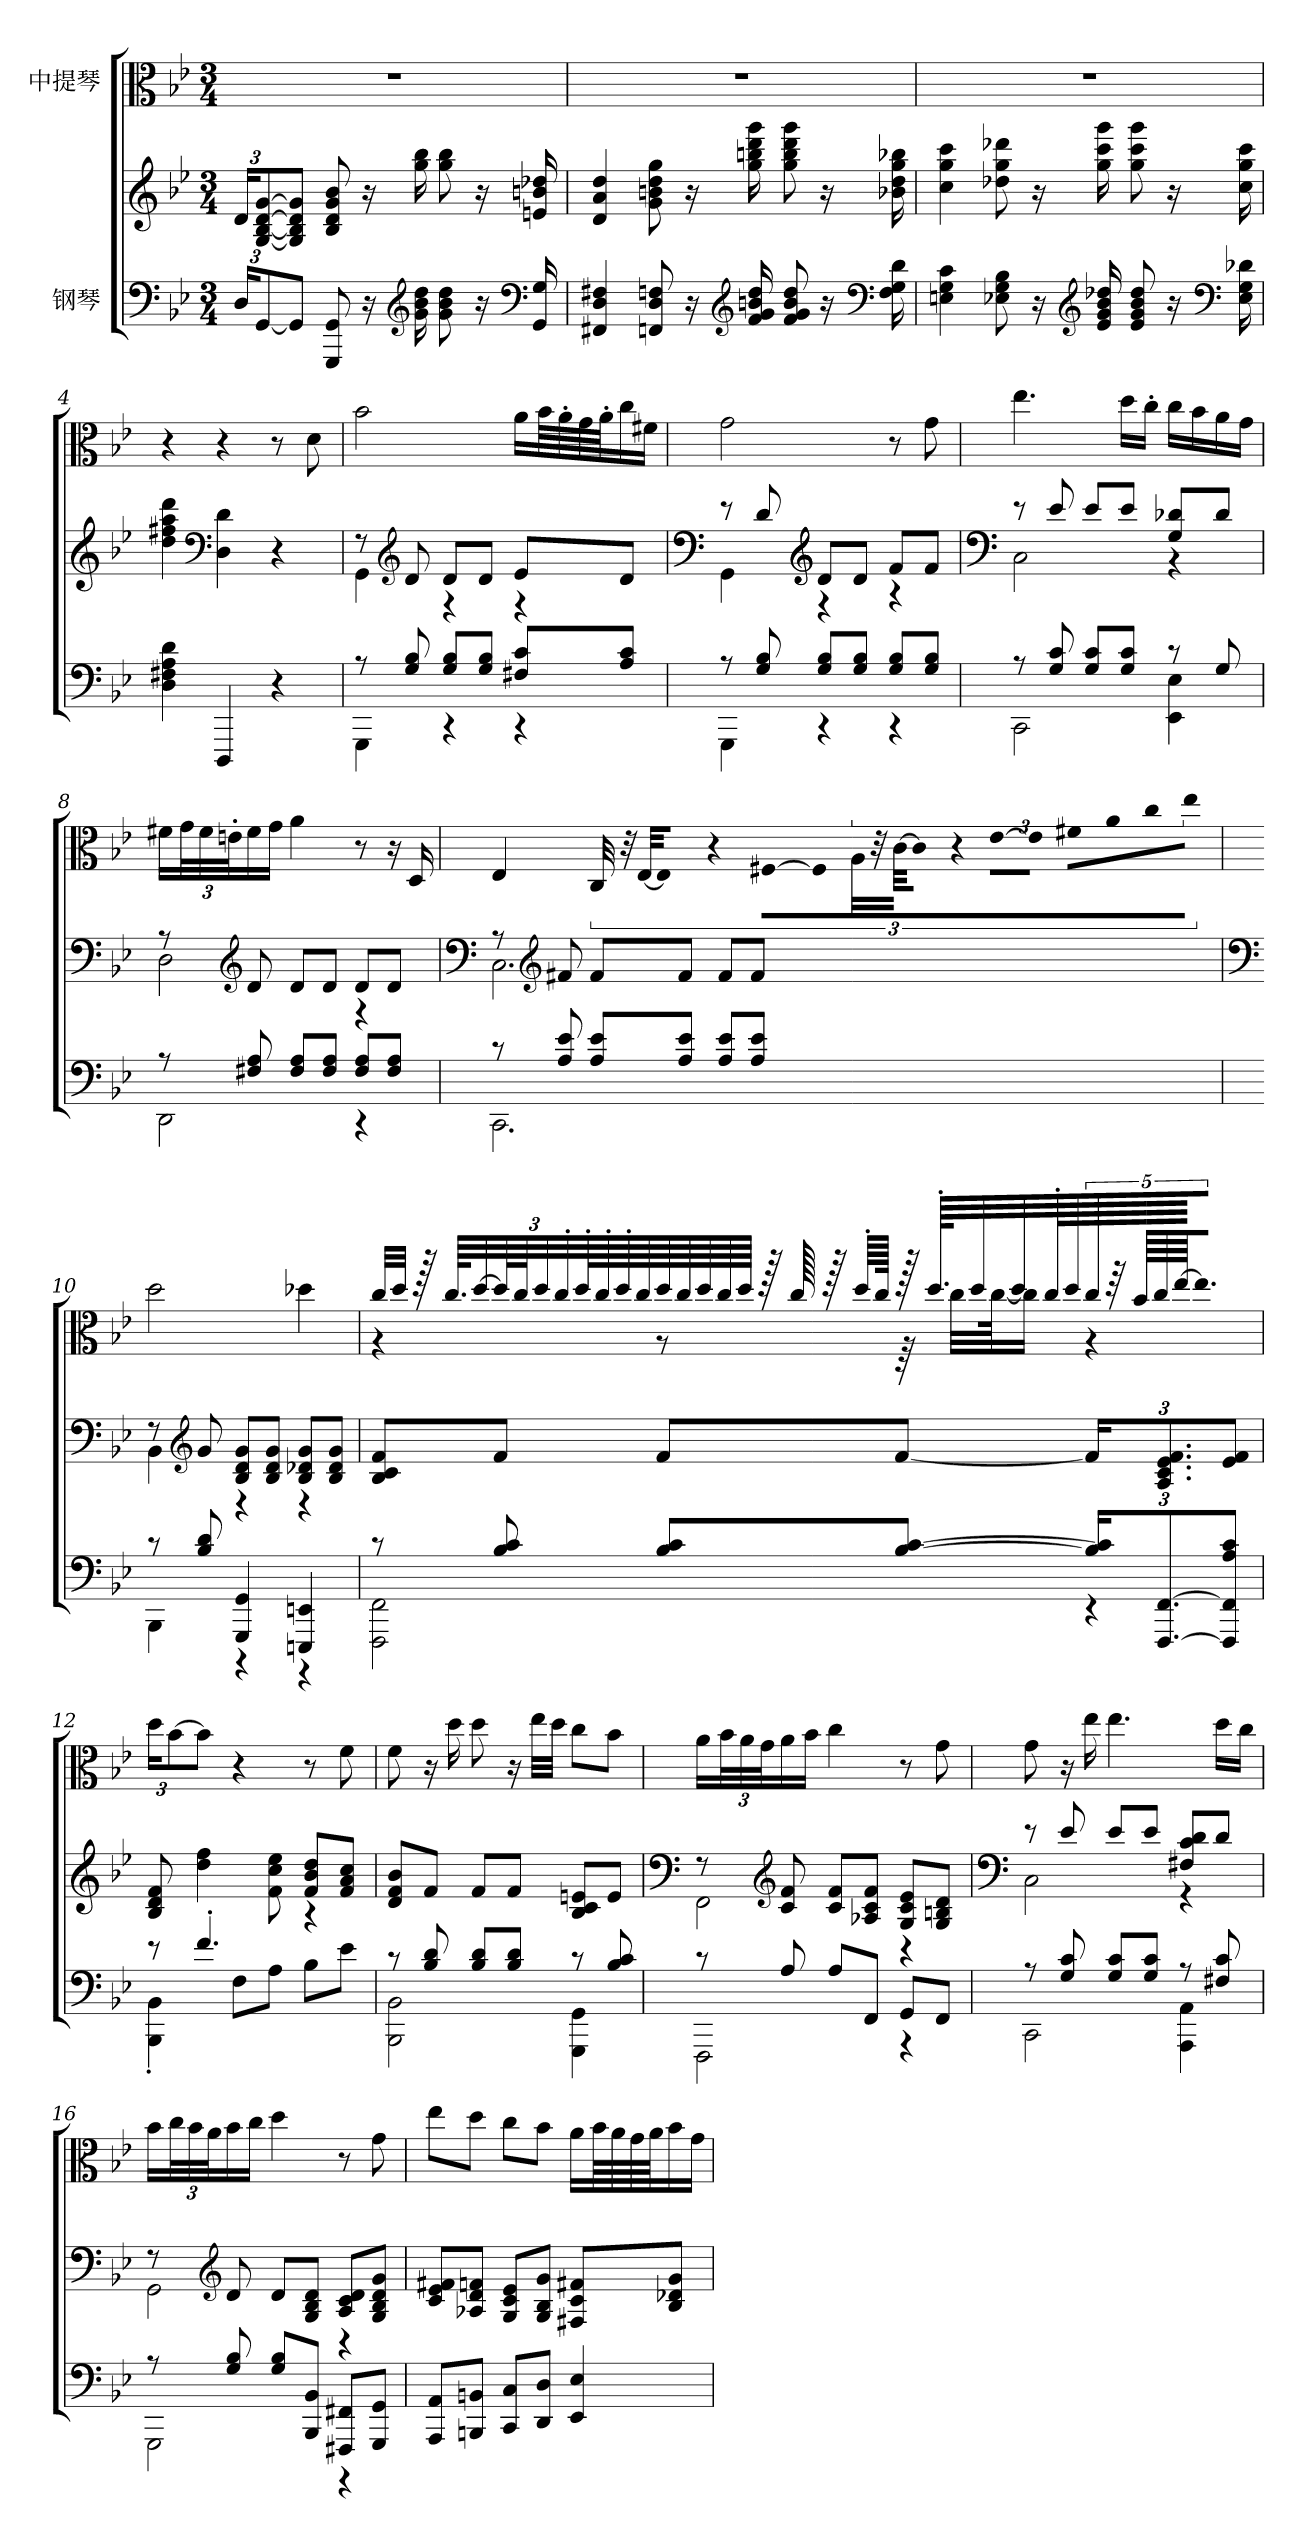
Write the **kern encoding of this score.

**kern	**kern	**kern
*part2	*part2	*part1
*staff3	*staff2	*staff1
*I"钢琴	*	*I"中提琴
*clefF4	*clefG2	*clefC3
*k[b-e-]	*k[b-e-]	*k[b-e-]
*M3/4	*M3/4	*M3/4
*MM120	*MM120	*MM120
*Xbrackettup	*Xbrackettup	*
=1	=1	=1
24D/KL	24d/KL	2.r
[12GG/	[12G/ [12B-/ [12d/ [12g/	.
8GG/J]	8G/] 8B-/] 8d/] 8g/]J	.
8GGG/ 8GG/	8B-/ 8d/ 8g/ 8b-/	.
16r	16r	.
*clefG2	*	*
16g\ 16b-\ 16dd\	16gg\ 16bb-\	.
8g\ 8b-\ 8dd\	8gg\ 8bb-\	.
16r	16r	.
*clefF4	*	*
16GG/ 16G/	16en/ 16bn/ 16dd-X/	.
=2	=2	=2
4FF#X/ 4D/ 4F#X/	4d/ 4a/ 4dd/	2.r
8FFn/ 8D/ 8Fn/	8g\ 8bn\ 8dd\ 8gg\	.
16r	16r	.
*clefG2	*	*
16f/ 16g/ 16bn/ 16dd/	16gg\ 16bbn\ 16ddd\ 16ggg\	.
8f/ 8g/ 8b/ 8dd/	8gg\ 8bb\ 8ddd\ 8ggg\	.
16r	16r	.
*clefF4	*	*
16F\ 16G\ 16d\	16b-X\ 16dd\ 16gg\ 16bb-X\	.
!!LO:LB:g=z
=3	=3	=3
4En\ 4G\ 4c\	4cc\ 4gg\ 4ccc\	2.r
8E-X\ 8G\ 8B-\	8dd-X\ 8gg\ 8ddd-X\	.
16r	16r	.
*clefG2	*	*
16e-/ 16g/ 16b-/ 16dd-X/	16gg\ 16ccc\ 16ggg\	.
8e-/ 8g/ 8b-/ 8dd-/	8gg\ 8ccc\ 8ggg\	.
16r	16r	.
*clefF4	*	*
16E-\ 16G\ 16d-X\	16cc\ 16gg\ 16ccc\	.
=4	=4	=4
4D\ 4F#X\ 4A\ 4d\	4dd\ 4ff#X\ 4aa\ 4ddd\	4r
*	*clefF4	*
4DDD/	4D\ 4d\	4r
4r	4r	8r
.	.	8d\
=5	=5	=5
*^	*^	*
8r	4GGG\	8r	4GG\	2b-\
*	*	*clefG2	*	*
8G/ 8B-/	.	8d/	.	.
8G/ 8B-/L	4r	8d/L	4r	.
8G/ 8B-/J	.	8d/J	.	.
8F#X/ 8c/L	4r	8e-/L	4r	16a\LL
.	.	.	.	64b-\LL
.	.	.	.	64a'\
.	.	.	.	64g\
.	.	.	.	64a'\JJ
8A/ 8c/J	.	8d/J	.	16cc\
.	.	.	.	16f#X\JJ
!!LO:LB:g=z
=6	=6	=6	=6	=6
*	*	*clefF4	*	*
8r	4GGG\	8r	4GG\	2g\
8G/ 8B-/	.	8d/	.	.
*	*	*clefG2	*	*
8G/ 8B-/L	4r	8d/L	4r	.
8G/ 8B-/J	.	8d/J	.	.
8G/ 8B-/L	4r	8f/L	4r	8r
8G/ 8B-/J	.	8f/J	.	8g\
=7	=7	=7	=7	=7
*	*	*clefF4	*	*
8r	2CC\	8r	2C\	4.ee-\
8G/ 8c/	.	8e-/	.	.
8G/ 8c/L	.	8e-/L	.	.
8G/ 8c/J	.	8e-/J	.	16dd\LL
.	.	.	.	16cc'\JJ
8r	4EE-\ 4E-\	8G/ 8d-X/L	4r	16cc\LL
.	.	.	.	16b-\
8G/	.	8d-/J	.	16a\
.	.	.	.	16g\JJ
=8	=8	=8	=8	=8
8r	2DD\	8r	2D\	16f#X\LL
*	*	*	*	*Xbrackettup
.	.	.	.	48g\L
.	.	.	.	48f#\
.	.	.	.	48en'\J
*	*	*clefG2	*	*
8F#X/ 8A/	.	8d/	.	16f#\
.	.	.	.	16g\JJ
8F#/ 8A/L	.	8d/L	.	4a\
8F#/ 8A/J	.	8d/J	.	.
8F#/ 8A/L	4r	8d/L	4r	8r
8F#/ 8A/J	.	8d/J	.	16r
.	.	.	.	16D/
!!LO:LB:g=z
=9	=9	=9	=9	=9
*	*	*clefF4	*	*
8r	2.CC\	8r	2.C\	4E-/
*	*	*clefG2	*	*
8A/ 8e-/	.	8f#X/	.	.
*	*	*	*	*brackettup
8A/ 8e-/L	.	8f#/L	.	48C/
.	.	.	.	48r
.	.	.	.	[48E-/LLL
.	.	.	.	64E-/JJJk]
.	.	.	.	128r
.	.	.	.	[128F#X/KKLLL
.	.	.	.	32F#/]
8A/ 8e-/J	.	8f#/J	.	48A/JJJ
.	.	.	.	48r
.	.	.	.	[48c\LLL
.	.	.	.	64c\JJJk]
.	.	.	.	128r
.	.	.	.	[128e-\KKLLL
.	.	.	.	32e-\JJJ]
8A/ 8e-/L	.	8f#/L	.	16f#X\LL
.	.	.	.	16a\
8A/ 8e-/J	.	8f#/J	.	16cc\
.	.	.	.	16ee-\JJ
=10	=10	=10	=10	=10
*	*	*clefF4	*	*
8r	4BBB-\	8r	4BB-\	2dd\
*	*	*clefG2	*	*
8B-/ 8d/	.	8g/	.	.
4GGG/ 4GG/	4r	8B-/ 8d/ 8g/L	4r	.
.	.	8B-/ 8d/ 8g/J	.	.
4EEEn/ 4EEn/	4r	8B-/ 8d-X/ 8g/L	4r	4dd-X\
.	.	8B-/ 8d-/ 8g/J	.	.
*	*	*v	*v	*
!!LO:PB:g=z
=11	=11	=11	=11
*	*	*	*^
8r	2FFF\ 2FF\	8B-/ 8c/ 8f/L	32cc/LLL	4r
.	.	.	32dd/JJJ	.
.	.	.	128r	.
.	.	.	64.cc/KLLL	.
.	.	.	[32dd/	.
*	*	*	*Xbrackettup	*
8B-/ 8c/	.	8f/J	96dd/L]	.
.	.	.	96cc/J	.
.	.	.	48dd/	.
.	.	.	48cc'/	.
.	.	.	64dd'/L	.
.	.	.	64cc'/	.
.	.	.	64dd'/	.
.	.	.	64cc/	.
8B-/ 8c/L	.	8f/L	64dd/	8r
.	.	.	64cc/	.
.	.	.	64dd/	.
.	.	.	64cc/	.
.	.	.	64dd/JJJJ	.
.	.	.	128r	.
.	.	.	128cc/	.
.	.	.	128r	.
.	.	.	64dd'/LLLL	.
.	.	.	128cc/JJJJk	.
[8B-/ [8c/J	.	[8f/J	128r	64r
.	.	.	64.dd'/KLLL	.
.	.	.	.	32cc\LLL
.	.	.	32dd/	.
.	.	.	.	[64cc\JK
.	.	.	32dd/	16cc\JJ]
.	.	.	64cc'/L	.
.	.	.	64dd/	.
*	*	*	*brackettup	*
24B-/] 24c/]KL	4r	24f/KL]	80cc/JJJJ	4r
.	.	.	80r	.
.	.	.	80b-/LLLL	.
.	.	.	80cc/	.
[12.FFF/ [12.FF/	.	12.A/ 12.c/ 12.e-/ 12.f/	.	.
.	.	.	[80ee-/JJJ	.
.	.	.	8.ee-/J]	.
12FFF/] 12FF/] 12A/ 12c/J	.	12e-/ 12f/J	.	.
*	*	*	*v	*v
!!LO:LB:g=z
=12	=12	=12	=12
*	*	*	*Xbrackettup
8r	4BBB-\' 4BB-\'	8B-/ 8d/ 8f/	24dd\KL
.	.	.	[12b-\
4.f'/	.	4dd\ 4ff\	8b-\J]
.	8F\L	.	4r
.	8A\J	8f\ 8cc\ 8ee-\	.
4r	8B-\L	8f/ 8b-/ 8dd/L	8r
.	8e-\J	8f/ 8a/ 8cc/J	8f\
=13	=13	=13	=13
8r	2BBB-\ 2BB-\	8d/ 8f/ 8b-/L	8f\
8B-/ 8d/	.	8f/J	16r
.	.	.	16dd\
8B-/ 8d/L	.	8f/L	8dd\
8B-/ 8d/J	.	8f/J	16r
.	.	.	32ee-\LLL
.	.	.	32dd\JJJ
8r	4GGG\ 4GG\	8B-/ 8c/ 8en/L	8cc\L
8B-/ 8c/	.	8e/J	8b-\J
=14	=14	=14	=14
*	*	*clefF4	*
*	*	*^	*
8r	2FFF\	8r	2FF\	16a\LL
.	.	.	.	48b-\L
.	.	.	.	48a\
.	.	.	.	48g\J
*	*	*clefG2	*	*
8A/	.	8c/ 8f/	.	16a\
.	.	.	.	16b-\JJ
8A/L	.	8c/ 8f/L	.	4cc\
8FF/J	.	8A-X/ 8c/ 8f/J	.	.
8GG/L	4r	8G/ 8c/ 8e-/L	4r	8r
8FF/J	.	8G/ 8Bn/ 8d/J	.	8g\
!!LO:LB:g=z
=15	=15	=15	=15	=15
*	*	*clefF4	*	*
8r	2CC\	8r	2C\	8g\
8G/ 8c/	.	8e-/	.	16r
.	.	.	.	16ee-\
8G/ 8c/L	.	8e-/L	.	4.ee-\
8G/ 8c/J	.	8e-/J	.	.
8r	4AAA\ 4AA\	8F#X/ 8c/ 8d/L	4r	.
8F#X/ 8c/	.	8d/J	.	16dd\LL
.	.	.	.	16cc\JJ
=16	=16	=16	=16	=16
8r	2GGG\	8r	2GG\	16b-\LL
.	.	.	.	48cc\L
.	.	.	.	48b-\
.	.	.	.	48a\J
*	*	*clefG2	*	*
8G/ 8B-/	.	8d/	.	16b-\
.	.	.	.	16cc\JJ
8G/ 8B-/L	.	8d/L	.	4dd\
8BBB-/ 8BB-/J	.	8G/ 8B-/ 8d/J	.	.
8FFF#X/ 8FF#X/L	4r	8A/ 8c/ 8d/L	4r	8r
8GGG/ 8GG/J	.	8G/ 8B-/ 8d/ 8g/J	.	8g\
*v	*v	*	*	*
*	*v	*v	*
=17	=17	=17
8AAA/ 8AA/L	8c/ 8e-/ 8f#X/L	8ee-\L
8BBBn/ 8BBn/J	8A-X/ 8d/ 8fn/J	8dd\J
8CC/ 8C/L	8G/ 8c/ 8e-/L	8cc\L
8DD/ 8D/J	8G/ 8B-/ 8g/J	8b-\J
4EE-/ 4E-/	8F#X/ 8c/ 8f#X/L	16a\LL
.	.	64b-\LL
.	.	64a\
.	.	64g\
.	.	64a\JJ
.	8B-/ 8d-X/ 8g/J	16b-\
.	.	16g\JJ
=	=	=
*-	*-	*-
